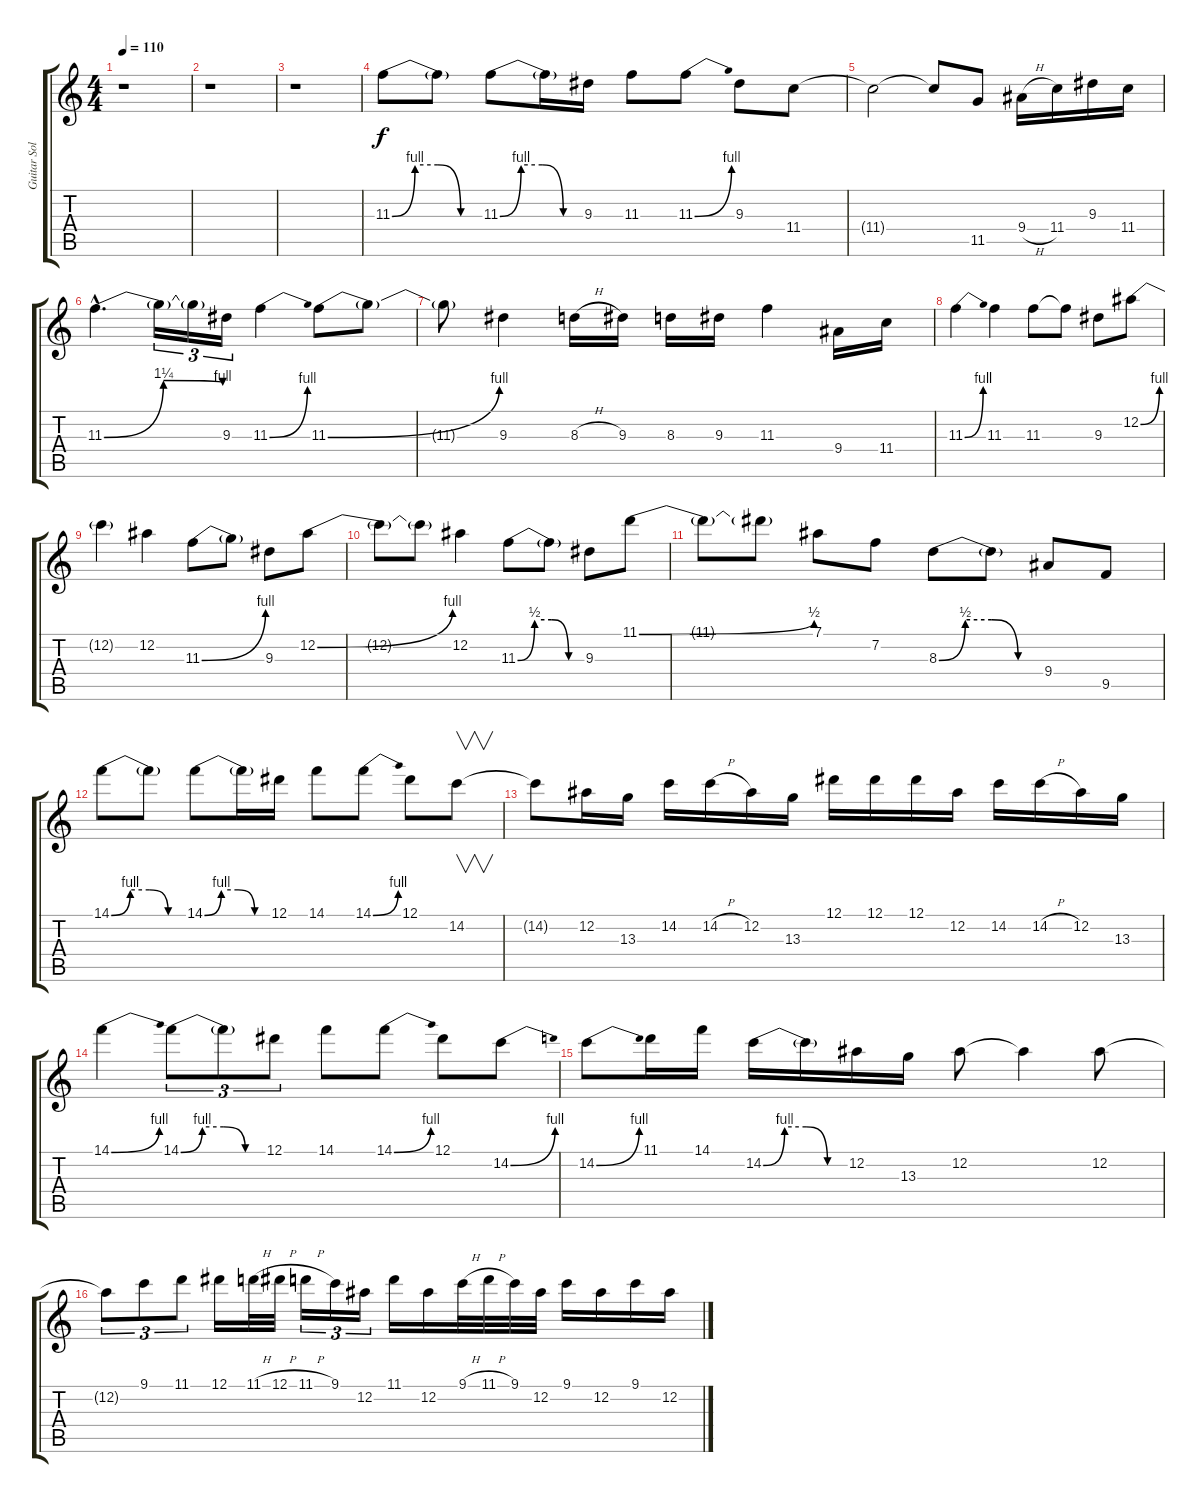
\track ("Guitar Solo" "Guitar Sol") {instrument distortionguitar}
\staff {score tabs}
\tuning (Eb4 Bb3 Gb3 Db3 Ab2 Eb2) {hide}
\ts (4 4)
\tempo 110
\clef g2
\ks c
r.1{dy f} |
r.1 |
r.1 |
11.3{be (custom 0 0 15 4 30 4 45 0 60 0)}.8 11.3{t}.8 11.3{be (custom 0 0 15 4 30 4 45 0 60 0)}.8 11.3{t}.16 9.3.16 11.3.8 11.3{be (bend 0 0 60 4)}.8 9.3.8 11.4.8 |
11.4{t}.2 11.4{t}.8 11.5.8 9.4{h}.16 11.4.16 9.3.16 11.4.16 |
11.3{be (bendrelease 0 0 30 5 30 5 60 4) hac}.4{d} 11.3{t}.16{tu (3 2)} 11.3{t}.16{tu (3 2)} 9.3.16{tu (3 2)} 11.3{be (bend 0 0 60 4)}.4 11.3{be (bend 0 0 60 4)}.8 11.3{t}.8 |
11.3{t}.8 9.3.4 8.3{h}.16 9.3.16 8.3.16 9.3.16 11.3.4 9.4.16 11.4.16 |
11.3{be (bend 0 0 60 4)}.4 11.3.4 11.3.8 11.3{t}.8 9.3.8 12.2{be (bend 0 0 60 4)}.8 |
12.2{t}.4 12.2.4 11.3{be (bend 0 0 60 4)}.8 11.3{t}.8 9.3.8 12.2{be (bend 0 0 60 4)}.8 |
12.2{t}.8 12.2{t}.8 12.2.4 11.3{be (custom 0 0 15 2 30 2 45 0 60 0)}.8 11.3{t}.8 9.3.8 11.1{be (bend 0 0 60 2)}.8 |
11.1{t}.8 11.1{t}.8 7.1.8 7.2.8 8.3{be (custom 0 0 15 2 30 2 45 0 60 0)}.8 8.3{t}.8 9.4.8 9.5.8 |
14.1{be (custom 0 0 15 4 30 4 45 0 60 0)}.8 14.1{t}.8 14.1{be (custom 0 0 15 4 30 4 45 0 60 0)}.8 14.1{t}.16 12.1.16 14.1.8 14.1{be (bend 0 0 60 4)}.8 12.1.8 14.2.8{v} |
14.2{t}.8 12.2.16 13.3.16 14.2.16 14.2{h}.16 12.2.16 13.3.16 12.1.16 12.1.16 12.1.16 12.2.16 14.2.16 14.2{h}.16 12.2.16 13.3.16 |
14.1{be (bend 0 0 60 4)}.4 14.1{be (custom 0 0 15 4 30 4 45 0 60 0)}.8{tu (3 2)} 14.1{t}.8{tu (3 2)} 12.1.8{tu (3 2)} 14.1.8 14.1{be (bend 0 0 60 4)}.8 12.1.8 14.2{be (bend 0 0 60 4)}.8 |
14.2{be (bend 0 0 60 4)}.8 11.1.16 14.1.16 14.2{be (custom 0 0 15 4 30 4 45 0 60 0)}.16 14.2{t}.16 12.2.16 13.3.16 12.2.8 12.2{t}.4 12.2.8 |
12.2{t}.8{tu (3 2)} 9.1.8{tu (3 2)} 11.1.8{tu (3 2)} 12.1.16 11.1{h}.32 12.1{h}.32 11.1{h}.16{tu (3 2)} 9.1.16{tu (3 2)} 12.2.16{tu (3 2)} 11.1.16 12.2.16 9.1{h}.32 11.1{h}.32 9.1.32 12.2.32 9.1.16 12.2.16 9.1.16 12.2.16
